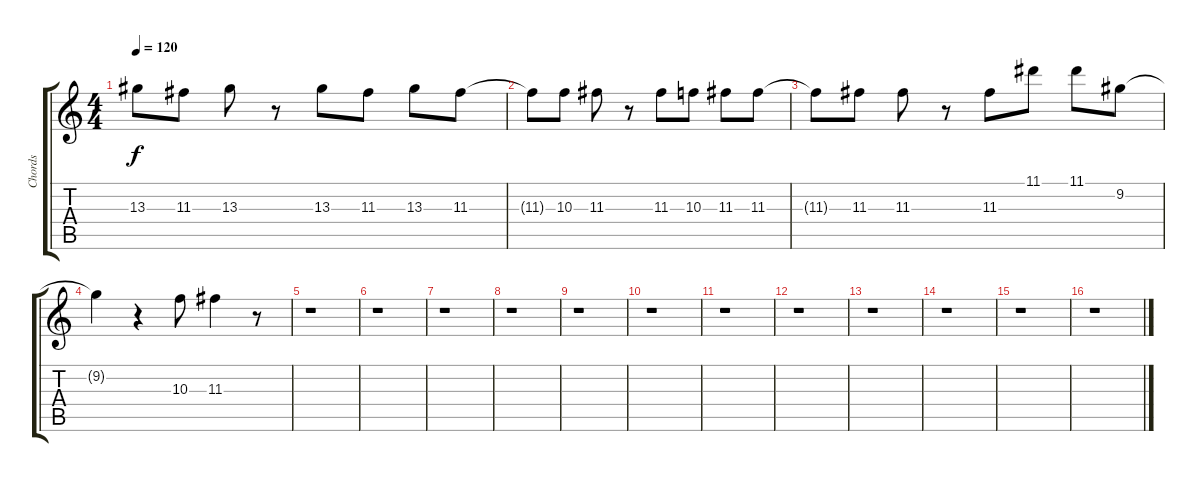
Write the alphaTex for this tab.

\track ("Chords" "Chords") {instrument overdrivenguitar}
\staff {score tabs}
\tuning (E4 B3 G3 D3 A2 E2) {hide}
\ts (4 4)
\tempo 120
\clef g2
\ks c
13.3{t}.8{dy f} 11.3.8 13.3.8 r.8 13.3.8 11.3.8 13.3.8 11.3.8 |
11.3{t}.8 10.3.8 11.3.8 r.8 11.3.8 10.3.8 11.3.8 11.3.8 |
11.3{t}.8 11.3.8 11.3.8 r.8 11.3.8 11.1.8 11.1.8 9.2.8 |
9.2{t}.4 r.4 10.3.8 11.3.4 r.8 |
r.1 |
r.1 |
r.1 |
r.1 |
r.1 |
r.1 |
r.1 |
r.1 |
r.1 |
r.1 |
r.1 |
r.1
